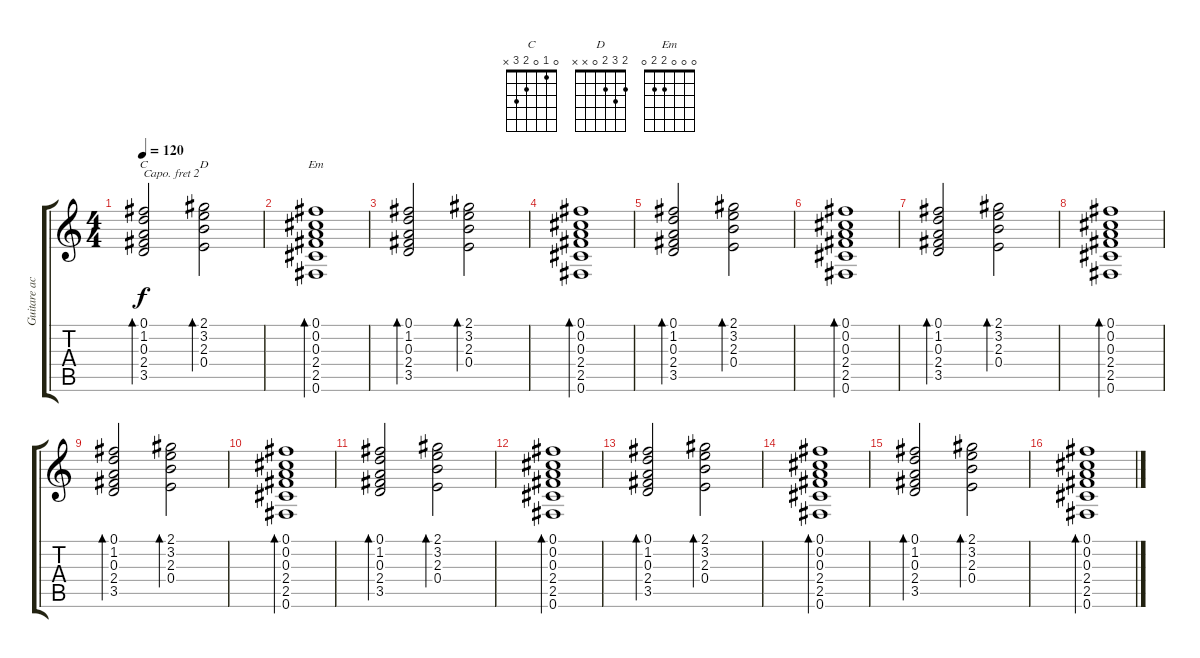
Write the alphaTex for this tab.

\track ("Guitare acc 1" "Guitare ac") {instrument acousticguitarsteel}
\staff {score tabs}
\capo 2
\tuning (E4 B3 G3 D3 A2 E2) {hide}
\chord ("C" 0 1 0 2 3 x)
\chord ("D" 2 3 2 0 x x)
\chord ("Em" 0 0 0 2 2 0)
\ts (4 4)
\tempo 120
\clef g2
\ks c
(0.1 1.2 0.3 2.4 3.5).2{bd 60 ch "C" dy f} (2.1 3.2 2.3 0.4).2{bd 60 ch "D"} |
(0.1 0.2 0.3 2.4 2.5 0.6).1{bd 60 ch "Em"} |
(0.1 1.2 0.3 2.4 3.5).2{bd 60} (2.1 3.2 2.3 0.4).2{bd 60} |
(0.1 0.2 0.3 2.4 2.5 0.6).1{bd 60} |
(0.1 1.2 0.3 2.4 3.5).2{bd 60} (2.1 3.2 2.3 0.4).2{bd 60} |
(0.1 0.2 0.3 2.4 2.5 0.6).1{bd 60} |
(0.1 1.2 0.3 2.4 3.5).2{bd 60} (2.1 3.2 2.3 0.4).2{bd 60} |
(0.1 0.2 0.3 2.4 2.5 0.6).1{bd 60} |
(0.1 1.2 0.3 2.4 3.5).2{bd 60} (2.1 3.2 2.3 0.4).2{bd 60} |
(0.1 0.2 0.3 2.4 2.5 0.6).1{bd 60} |
(0.1 1.2 0.3 2.4 3.5).2{bd 60} (2.1 3.2 2.3 0.4).2{bd 60} |
(0.1 0.2 0.3 2.4 2.5 0.6).1{bd 60} |
(0.1 1.2 0.3 2.4 3.5).2{bd 60} (2.1 3.2 2.3 0.4).2{bd 60} |
(0.1 0.2 0.3 2.4 2.5 0.6).1{bd 60} |
(0.1 1.2 0.3 2.4 3.5).2{bd 60} (2.1 3.2 2.3 0.4).2{bd 60} |
(0.1 0.2 0.3 2.4 2.5 0.6).1{bd 60}
